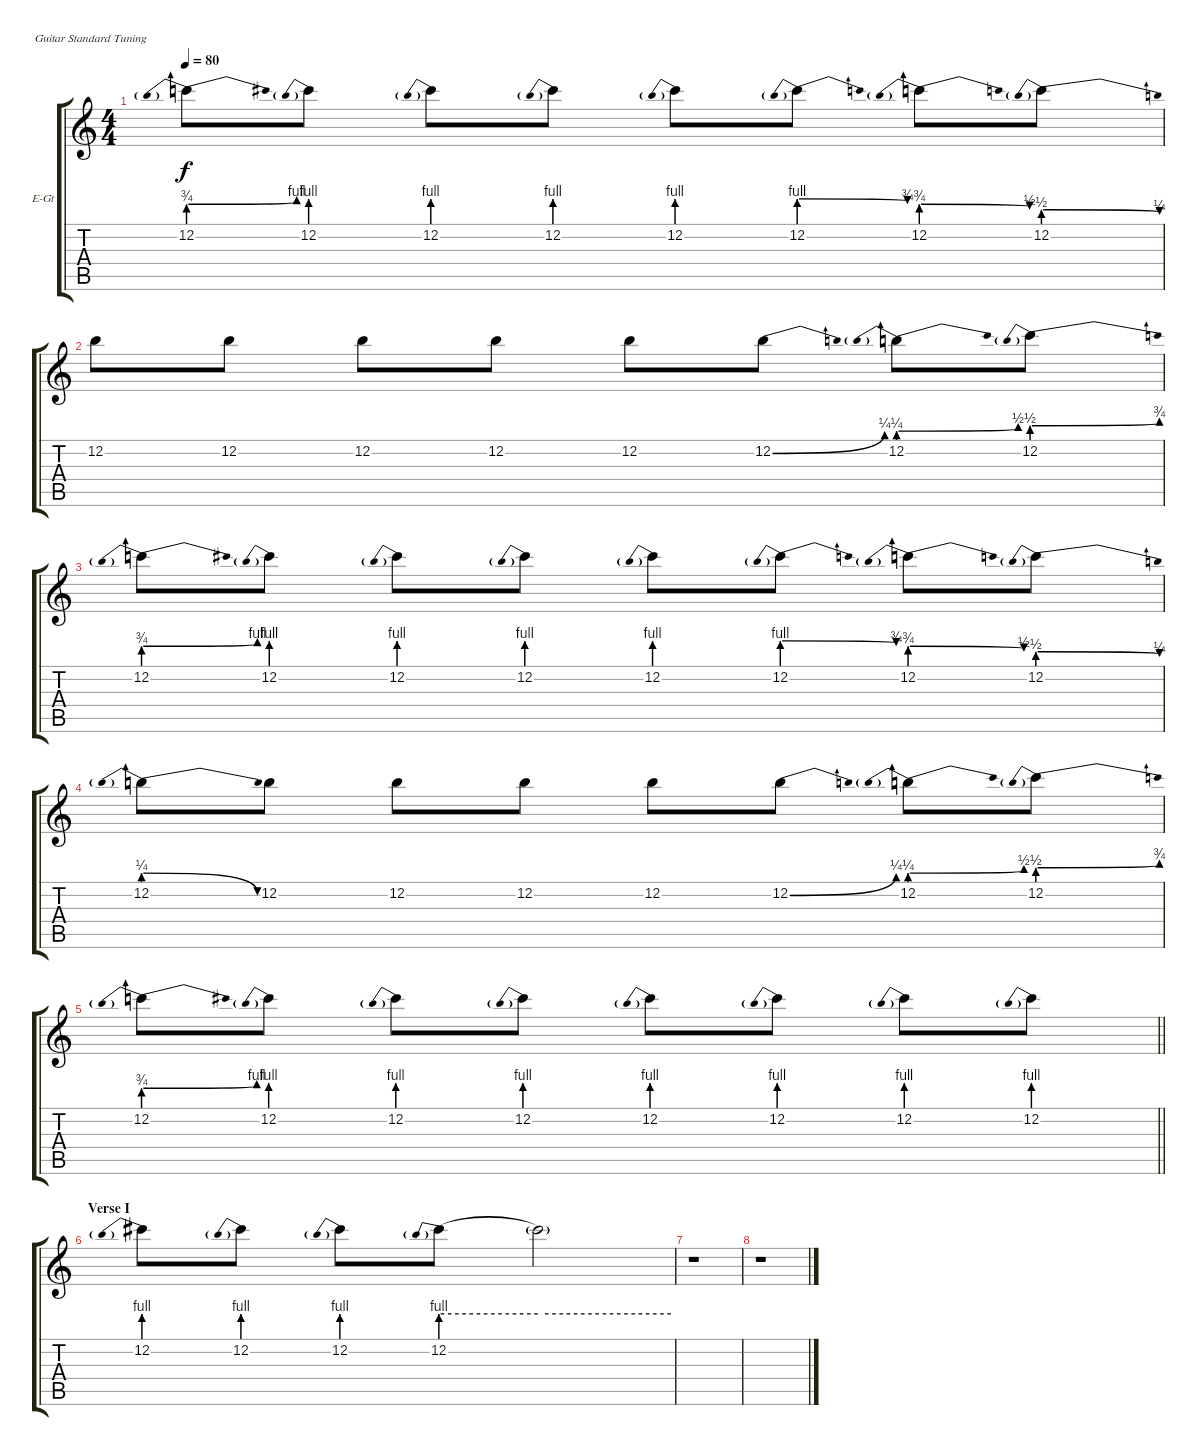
\bracketExtendMode groupsimilarinstruments
\firstSystemTrackNameOrientation horizontal
\otherSystemsTrackNameOrientation horizontal
\track ("Echo" "E-Gt") {instrument distortionguitar}
\staff {score tabs}
\tuning (E4 B3 G3 D3 A2 E2)
\ts (4 4)
\tempo 80
\clef g2
\ks c
12.2{be (prebendbend 0 3 60 4)}.8{dy f} 12.2{be (prebend 0 4 60 4)}.8 12.2{be (prebend 0 4 60 4)}.8 12.2{be (prebend 0 4 60 4)}.8 12.2{be (prebend 0 4 60 4)}.8 12.2{be (prebendrelease 0 4 60 3)}.8 12.2{be (prebendrelease 0 3 60 2)}.8 12.2{be (prebendrelease 0 2 60 1)}.8 |
12.2.8 12.2.8 12.2.8 12.2.8 12.2.8 12.2{be (bend 0 0 60 1)}.8 12.2{be (prebendbend 0 1 60 2)}.8 12.2{be (prebendbend 0 2 60 3)}.8 |
12.2{be (prebendbend 0 3 60 4)}.8 12.2{be (prebend 0 4 60 4)}.8 12.2{be (prebend 0 4 60 4)}.8 12.2{be (prebend 0 4 60 4)}.8 12.2{be (prebend 0 4 60 4)}.8 12.2{be (prebendrelease 0 4 60 3)}.8 12.2{be (prebendrelease 0 3 60 2)}.8 12.2{be (prebendrelease 0 2 60 1)}.8 |
12.2{be (prebendrelease 0 1 60 0)}.8 12.2{be (hold 0 0 60 0)}.8 12.2.8 12.2.8 12.2.8 12.2{be (bend 0 0 60 1)}.8 12.2{be (prebendbend 0 1 60 2)}.8 12.2{be (prebendbend 0 2 60 3)}.8 |
\barLineRight lightlight
12.2{be (prebendbend 0 3 60 4)}.8 12.2{be (prebend 0 4 60 4)}.8 12.2{be (prebend 0 4 60 4)}.8 12.2{be (prebend 0 4 60 4)}.8 12.2{be (prebend 0 4 60 4)}.8 12.2{be (prebend 0 4 60 4)}.8 12.2{be (prebend 0 4 60 4)}.8 12.2{be (prebend 0 4 60 4)}.8 |
\section ("" "Verse I")
12.2{be (prebend 0 4 60 4)}.8 12.2{be (prebend 0 4 60 4)}.8 12.2{be (prebend 0 4 60 4)}.8 12.2{be (prebend 0 4 60 4)}.8 12.2{be (hold 0 4 60 4) t}.2 |
r.1 |
r.1
